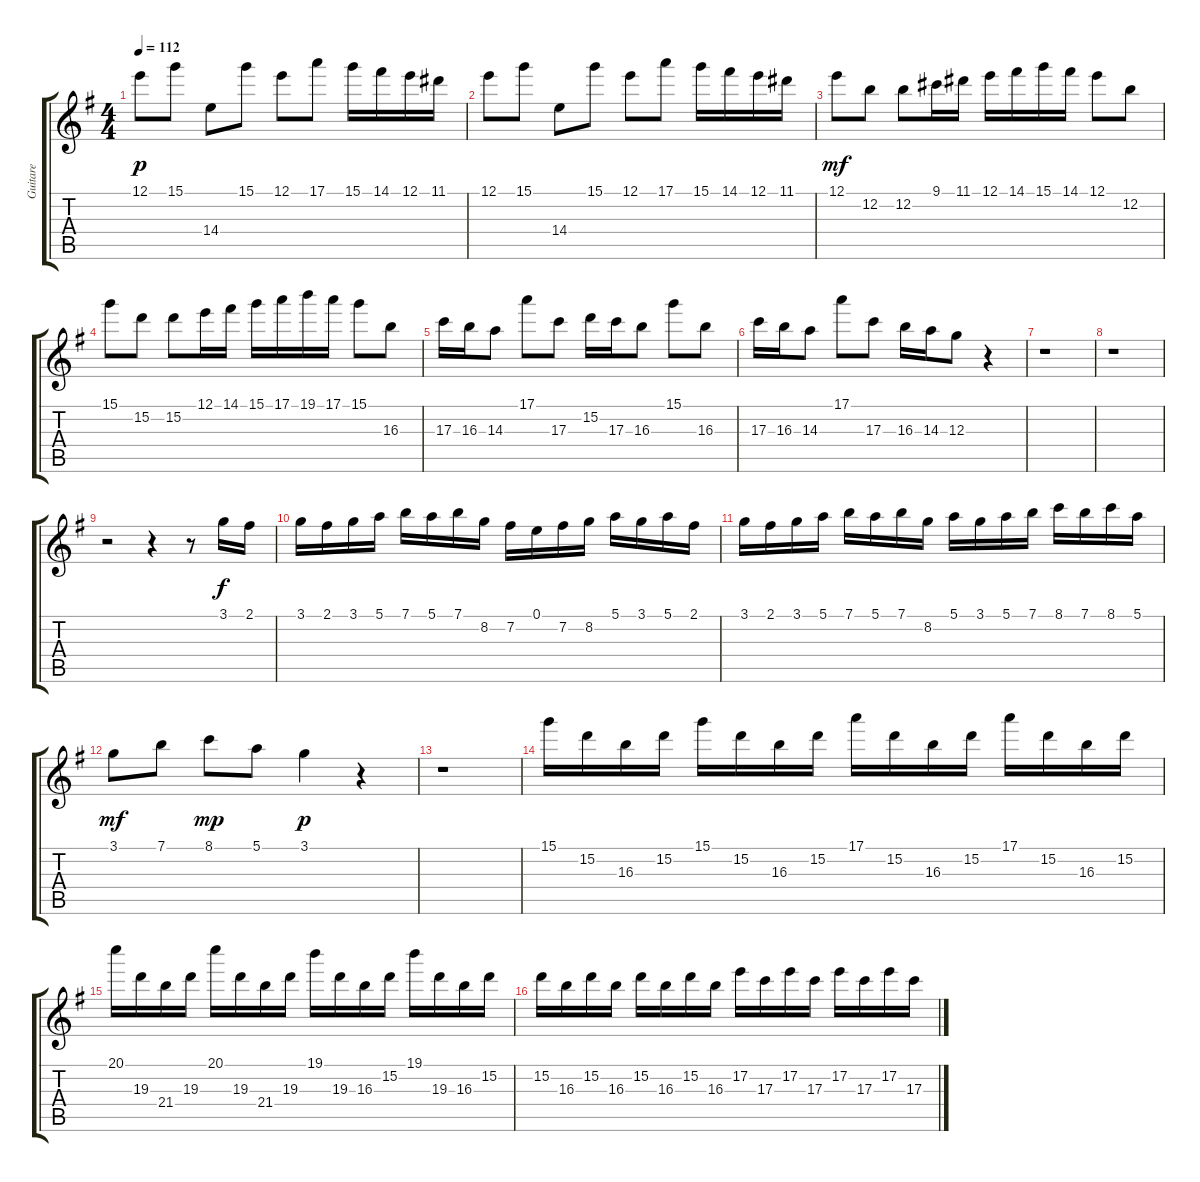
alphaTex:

\track ("Guitare" "Guitare") {instrument banjo}
\staff {score tabs}
\tuning (E4 B3 G3 D3 A2 E2) {hide}
\displaytranspose 12
\ts (4 4)
\tempo 112
\clef g2
\ks g
12.1.8{dy p} 15.1.8 14.4.8 15.1.8 12.1.8 17.1.8 15.1.16 14.1.16 12.1.16 11.1.16 |
12.1.8 15.1.8 14.4.8 15.1.8 12.1.8 17.1.8 15.1.16 14.1.16 12.1.16 11.1.16 |
12.1.8{dy mf} 12.2.8 12.2.8 9.1.16 11.1.16 12.1.16 14.1.16 15.1.16 14.1.16 12.1.8 12.2.8 |
15.1.8 15.2.8 15.2.8 12.1.16 14.1.16 15.1.16 17.1.16 19.1.16 17.1.16 15.1.8 16.3.8 |
17.3.16 16.3.16 14.3.8 17.1.8 17.3.8 15.2.16 17.3.16 16.3.8 15.1.8 16.3.8 |
17.3.16 16.3.16 14.3.8 17.1.8 17.3.8 16.3.16 14.3.16 12.3.8 r.4 |
r.1 |
r.1 |
r.2 r.4 r.8 3.1.16{dy f} 2.1.16 |
3.1.16 2.1.16 3.1.16 5.1.16 7.1.16 5.1.16 7.1.16 8.2.16 7.2.16 0.1.16 7.2.16 8.2.16 5.1.16 3.1.16 5.1.16 2.1.16 |
3.1.16 2.1.16 3.1.16 5.1.16 7.1.16 5.1.16 7.1.16 8.2.16 5.1.16 3.1.16 5.1.16 7.1.16 8.1.16 7.1.16 8.1.16 5.1.16 |
3.1.8{dy mf} 7.1.8 8.1.8{dy mp} 5.1.8 3.1.4{dy p} r.4 |
r.1 |
15.1.16 15.2.16 16.3.16 15.2.16 15.1.16 15.2.16 16.3.16 15.2.16 17.1.16 15.2.16 16.3.16 15.2.16 17.1.16 15.2.16 16.3.16 15.2.16 |
20.1.16 19.3.16 21.4.16 19.3.16 20.1.16 19.3.16 21.4.16 19.3.16 19.1.16 19.3.16 16.3.16 15.2.16 19.1.16 19.3.16 16.3.16 15.2.16 |
15.2.16 16.3.16 15.2.16 16.3.16 15.2.16 16.3.16 15.2.16 16.3.16 17.2.16 17.3.16 17.2.16 17.3.16 17.2.16 17.3.16 17.2.16 17.3.16
